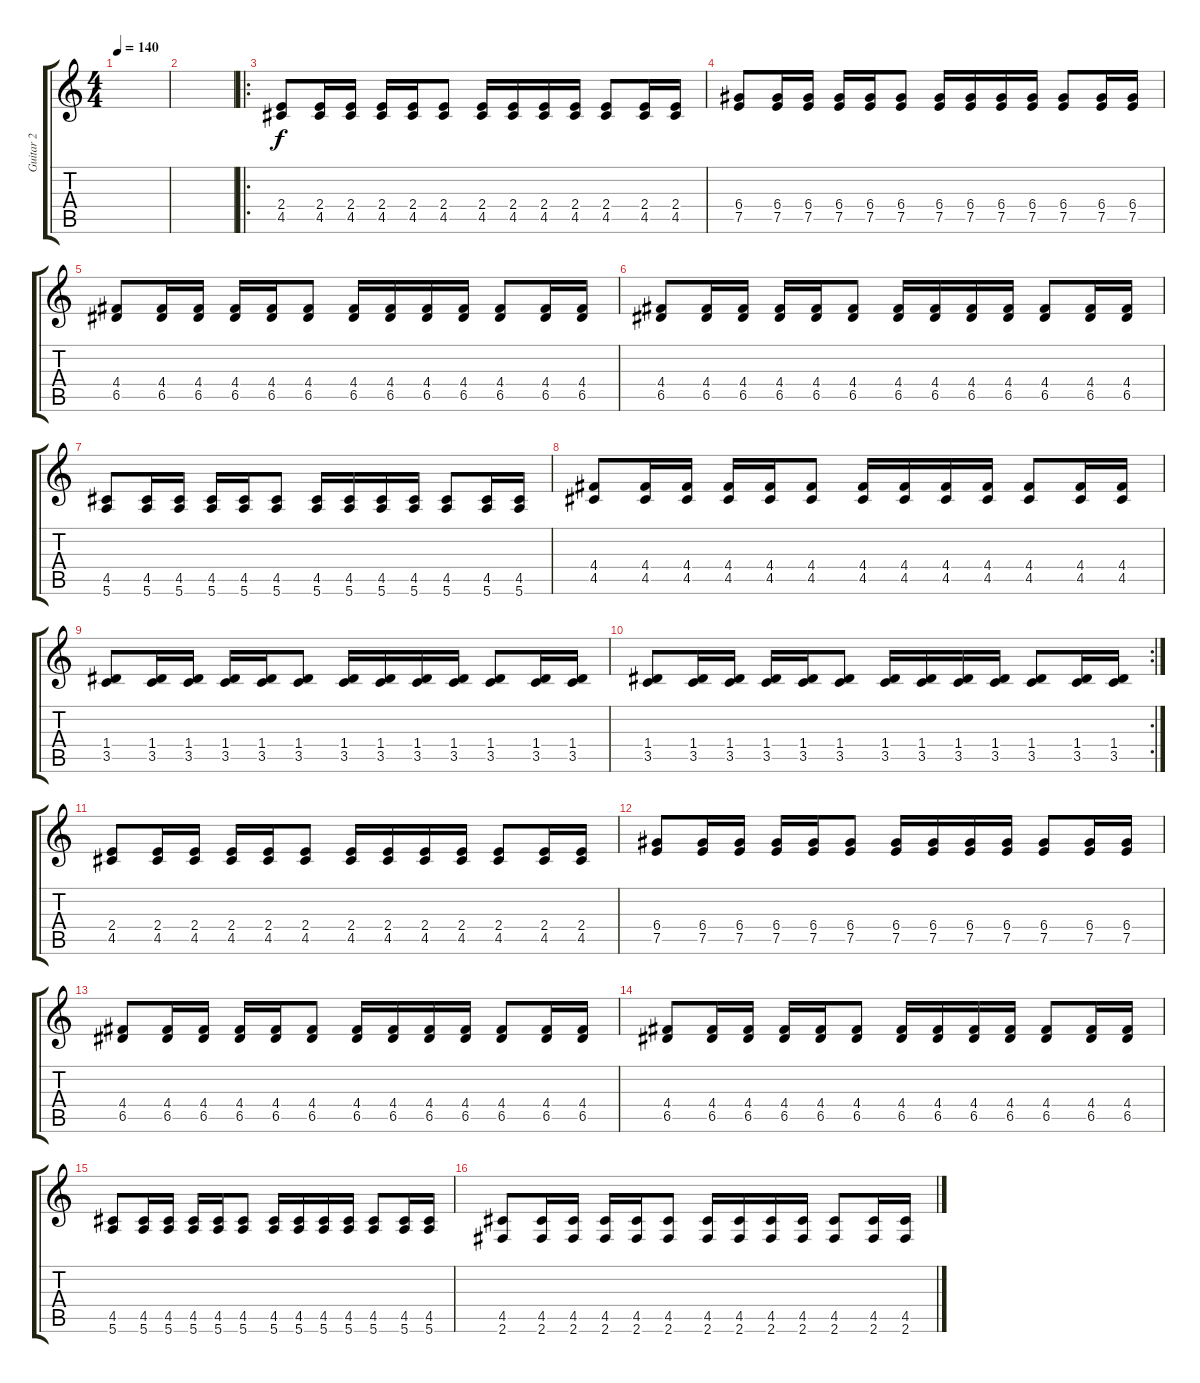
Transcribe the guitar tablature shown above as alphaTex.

\track ("Guitar 2" "Guitar 2") {instrument distortionguitar}
\staff {score tabs}
\tuning (E4 B3 G3 D3 A2 E2) {hide}
\ts (4 4)
\tempo 140
\clef g2
\ks c
|
|
\ro
(2.4 4.5).8 (2.4 4.5).16 (2.4 4.5).16 (2.4 4.5).16 (2.4 4.5).16 (2.4 4.5).8 (2.4 4.5).16 (2.4 4.5).16 (2.4 4.5).16 (2.4 4.5).16 (2.4 4.5).8 (2.4 4.5).16 (2.4 4.5).16 |
(6.4 7.5).8 (6.4 7.5).16 (6.4 7.5).16 (6.4 7.5).16 (6.4 7.5).16 (6.4 7.5).8 (6.4 7.5).16 (6.4 7.5).16 (6.4 7.5).16 (6.4 7.5).16 (6.4 7.5).8 (6.4 7.5).16 (6.4 7.5).16 |
(4.4 6.5).8 (4.4 6.5).16 (4.4 6.5).16 (4.4 6.5).16 (4.4 6.5).16 (4.4 6.5).8 (4.4 6.5).16 (4.4 6.5).16 (4.4 6.5).16 (4.4 6.5).16 (4.4 6.5).8 (4.4 6.5).16 (4.4 6.5).16 |
(4.4 6.5).8 (4.4 6.5).16 (4.4 6.5).16 (4.4 6.5).16 (4.4 6.5).16 (4.4 6.5).8 (4.4 6.5).16 (4.4 6.5).16 (4.4 6.5).16 (4.4 6.5).16 (4.4 6.5).8 (4.4 6.5).16 (4.4 6.5).16 |
(4.5 5.6).8 (4.5 5.6).16 (4.5 5.6).16 (4.5 5.6).16 (4.5 5.6).16 (4.5 5.6).8 (4.5 5.6).16 (4.5 5.6).16 (4.5 5.6).16 (4.5 5.6).16 (4.5 5.6).8 (4.5 5.6).16 (4.5 5.6).16 |
(4.4 4.5).8 (4.4 4.5).16 (4.4 4.5).16 (4.4 4.5).16 (4.4 4.5).16 (4.4 4.5).8 (4.4 4.5).16 (4.4 4.5).16 (4.4 4.5).16 (4.4 4.5).16 (4.4 4.5).8 (4.4 4.5).16 (4.4 4.5).16 |
(1.4 3.5).8 (1.4 3.5).16 (1.4 3.5).16 (1.4 3.5).16 (1.4 3.5).16 (1.4 3.5).8 (1.4 3.5).16 (1.4 3.5).16 (1.4 3.5).16 (1.4 3.5).16 (1.4 3.5).8 (1.4 3.5).16 (1.4 3.5).16 |
\rc 2
(1.4 3.5).8 (1.4 3.5).16 (1.4 3.5).16 (1.4 3.5).16 (1.4 3.5).16 (1.4 3.5).8 (1.4 3.5).16 (1.4 3.5).16 (1.4 3.5).16 (1.4 3.5).16 (1.4 3.5).8 (1.4 3.5).16 (1.4 3.5).16 |
(2.4 4.5).8 (2.4 4.5).16 (2.4 4.5).16 (2.4 4.5).16 (2.4 4.5).16 (2.4 4.5).8 (2.4 4.5).16 (2.4 4.5).16 (2.4 4.5).16 (2.4 4.5).16 (2.4 4.5).8 (2.4 4.5).16 (2.4 4.5).16 |
(6.4 7.5).8 (6.4 7.5).16 (6.4 7.5).16 (6.4 7.5).16 (6.4 7.5).16 (6.4 7.5).8 (6.4 7.5).16 (6.4 7.5).16 (6.4 7.5).16 (6.4 7.5).16 (6.4 7.5).8 (6.4 7.5).16 (6.4 7.5).16 |
(4.4 6.5).8 (4.4 6.5).16 (4.4 6.5).16 (4.4 6.5).16 (4.4 6.5).16 (4.4 6.5).8 (4.4 6.5).16 (4.4 6.5).16 (4.4 6.5).16 (4.4 6.5).16 (4.4 6.5).8 (4.4 6.5).16 (4.4 6.5).16 |
(4.4 6.5).8 (4.4 6.5).16 (4.4 6.5).16 (4.4 6.5).16 (4.4 6.5).16 (4.4 6.5).8 (4.4 6.5).16 (4.4 6.5).16 (4.4 6.5).16 (4.4 6.5).16 (4.4 6.5).8 (4.4 6.5).16 (4.4 6.5).16 |
(4.5 5.6).8 (4.5 5.6).16 (4.5 5.6).16 (4.5 5.6).16 (4.5 5.6).16 (4.5 5.6).8 (4.5 5.6).16 (4.5 5.6).16 (4.5 5.6).16 (4.5 5.6).16 (4.5 5.6).8 (4.5 5.6).16 (4.5 5.6).16 |
(4.5 2.6).8 (4.5 2.6).16 (4.5 2.6).16 (4.5 2.6).16 (4.5 2.6).16 (4.5 2.6).8 (4.5 2.6).16 (4.5 2.6).16 (4.5 2.6).16 (4.5 2.6).16 (4.5 2.6).8 (4.5 2.6).16 (4.5 2.6).16
